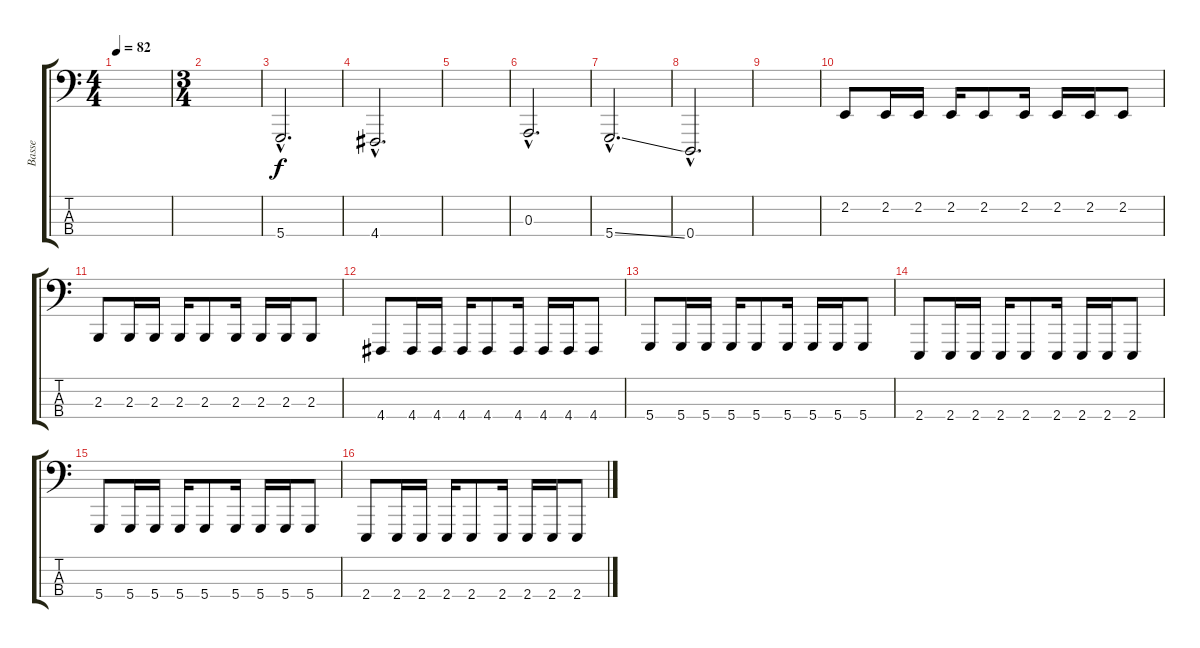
\track ("Basse" "Basse") {instrument lead8bassandlead}
\staff {score tabs}
\tuning (G2 D2 A1 D1) {hide}
\ts (4 4)
\tempo 82
\clef f4
\ks c
|
\ts (3 4)
|
5.4{hac}.2{d} |
4.4{hac}.2{d} |
|
0.3{hac}.2{d} |
5.4{ss hac}.2{d} |
0.4{hac}.2{d} |
|
2.2.8 2.2.16 2.2.16 2.2.16 2.2.8 2.2.16 2.2.16 2.2.16 2.2.8 |
2.3.8 2.3.16 2.3.16 2.3.16 2.3.8 2.3.16 2.3.16 2.3.16 2.3.8 |
4.4.8 4.4.16 4.4.16 4.4.16 4.4.8 4.4.16 4.4.16 4.4.16 4.4.8 |
5.4.8 5.4.16 5.4.16 5.4.16 5.4.8 5.4.16 5.4.16 5.4.16 5.4.8 |
2.4.8 2.4.16 2.4.16 2.4.16 2.4.8 2.4.16 2.4.16 2.4.16 2.4.8 |
5.4.8 5.4.16 5.4.16 5.4.16 5.4.8 5.4.16 5.4.16 5.4.16 5.4.8 |
2.4.8 2.4.16 2.4.16 2.4.16 2.4.8 2.4.16 2.4.16 2.4.16 2.4.8
